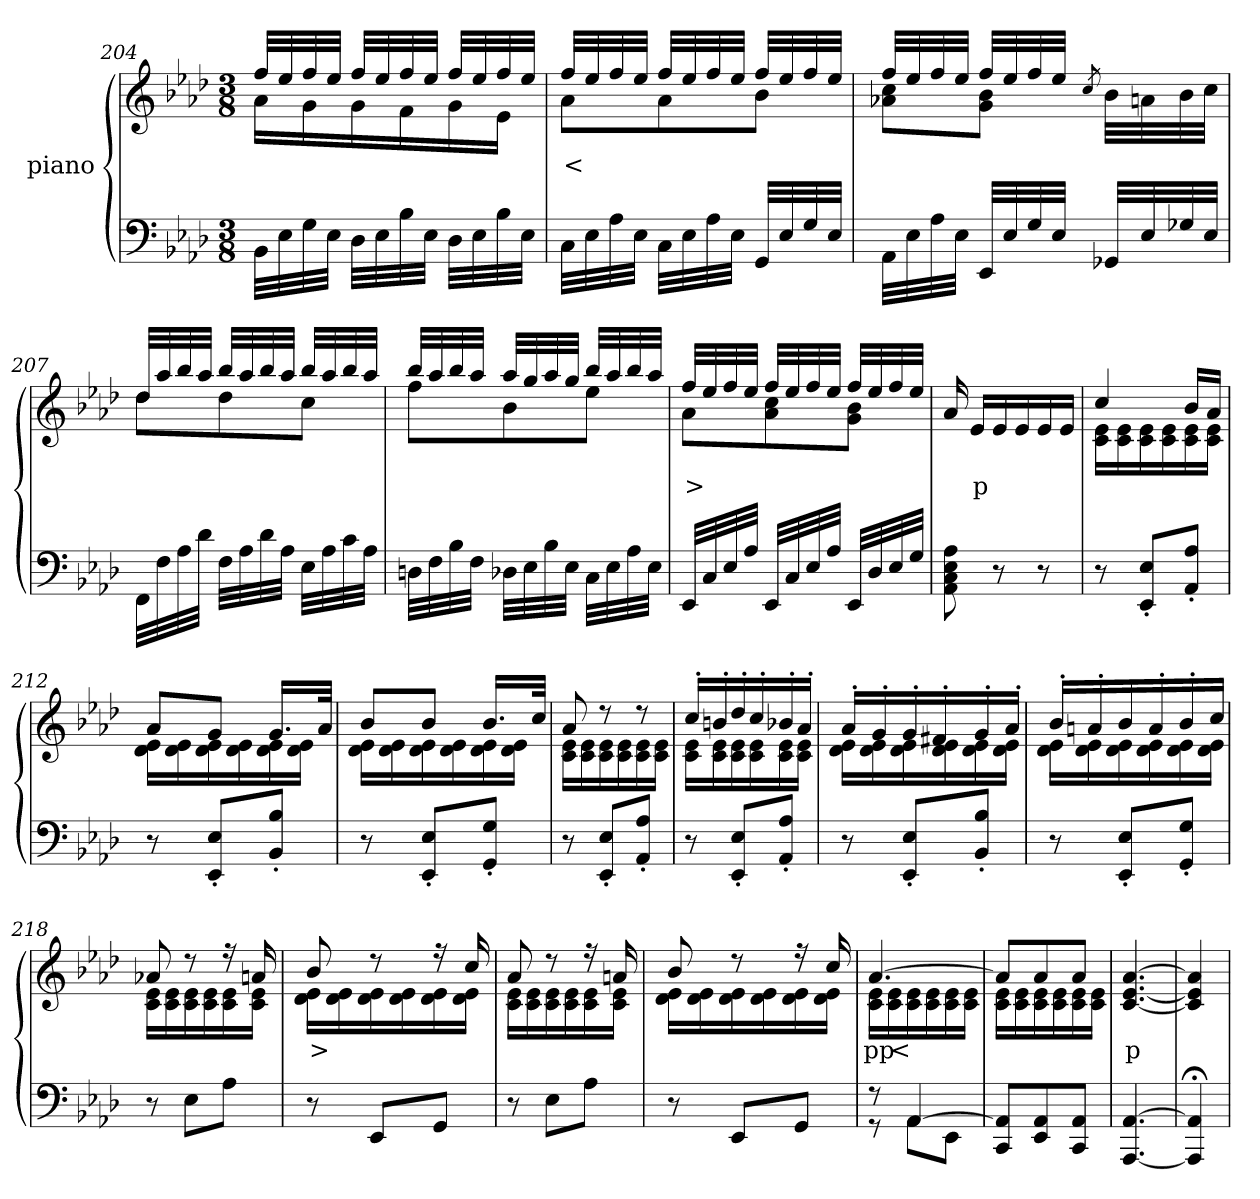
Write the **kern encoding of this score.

**kern	**kern	**text
*part2	*part1	*part1
*staff2	*staff1	*staff1
*	*I"piano	*
*clefF4	*clefG2	*
*k[b-e-a-d-]	*k[b-e-a-d-]	*
*M3/8	*M3/8	*
=204	=204	=204
*	*^	*
32BB-LLL	32ffLLL	16a-LL	.
32E-	32ee-	.	.
32G	32ff	16g	.
32E-JJJ	32ee-JJJ	.	.
32D-LLL	32ffLLL	16g	.
32E-	32ee-	.	.
32B-	32ff	16f	.
32E-JJJ	32ee-JJJ	.	.
32D-LLL	32ffLLL	16g	.
32E-	32ee-	.	.
32B-	32ff	16e-JJ	.
32E-JJJ	32ee-JJJ	.	.
=205	=205	=205	=205
32CLLL	32ffLLL	8a-L	<
32E-	32ee-	.	.
32A-	32ff	.	.
32E-JJJ	32ee-JJJ	.	.
32CLLL	32ffLLL	8a-	.
32E-	32ee-	.	.
32A-	32ff	.	.
32E-JJJ	32ee-JJJ	.	.
32GGLLL	32ffLLL	8b-J	.
32E-	32ee-	.	.
32G	32ff	.	.
32E-JJJ	32ee-JJJ	.	.
=206	=206	=206	=206
32AA-LLL	32ffLLL	8a-X 8ccL	.
32E-	32ee-	.	.
32A-	32ff	.	.
32E-JJJ	32ee-JJJ	.	.
32EE-LLL	32ffLLL	8g 8b-J	.
32E-	32ee-	.	.
32G	32ff	.	.
32E-JJJ	32ee-JJJ	.	.
.	8qcc	.	.
32GG-XLLL	32b-LLL	8ryy	.
32E-	32an	.	.
32G-	32b-	.	.
32E-JJJ	32ccJJJ	.	.
=207	=207	=207	=207
32FFLLL	32dd-LLL	8dd-L	.
32F	32aa-	.	.
32A-	32bb-	.	.
32d-JJJ	32aa-JJJ	.	.
32FLLL	32bb-LLL	8dd-	.
32A-	32aa-	.	.
32d-	32bb-	.	.
32A-JJJ	32aa-JJJ	.	.
32E-LLL	32bb-LLL	8ccJ	.
32A-	32aa-	.	.
32c	32bb-	.	.
32A-JJJ	32aa-JJJ	.	.
=208	=208	=208	=208
32DnLLL	32bb-LLL	8ffL	.
32F	32aa-	.	.
32B-	32bb-	.	.
32FJJJ	32aa-JJJ	.	.
32D-XLLL	32aa-LLL	8b-	.
32E-	32gg	.	.
32B-	32aa-	.	.
32E-JJJ	32ggJJJ	.	.
32CLLL	32bb-LLL	8ee-J	.
32E-	32aa-	.	.
32A-	32bb-	.	.
32E-JJJ	32aa-JJJ	.	.
=209	=209	=209	=209
32EE-LLL	32ffLLL	8a-L	>
32C	32ee-	.	.
32E-	32ff	.	.
32A-JJJ	32ee-JJJ	.	.
32EE-LLL	32ffLLL	8a- 8cc	.
32C	32ee-	.	.
32E-	32ff	.	.
32A-JJJ	32ee-JJJ	.	.
32EE-LLL	32ffLLL	8g 8b-J	.
32D-	32ee-	.	.
32E-	32ff	.	.
32GJJJ	32ee-JJJ	.	.
*	*v	*v	*
=210	=210	=210
8AA- 8C 8E- 8A-	16a-	.
.	16e-LL	p
8r	16e-	.
.	16e-	.
8r	16e-	.
.	16e-JJ	.
=211	=211	=211
*	*^	*
8r	4cc	16c 16e-LL	.
.	.	16c 16e-	.
8EE-'> 8E-'>L	.	16c 16e-	.
.	.	16c 16e-	.
8AA-'> 8A-'>J	16b-LL	16c 16e-	.
.	16a-JJ	16c 16e-JJ	.
=212	=212	=212	=212
8r	8a-L	16d- 16e-LL	.
.	.	16d- 16e-	.
8EE-'> 8E-'>L	8gJ	16d- 16e-	.
.	.	16d- 16e-	.
8BB-'> 8B-'>J	16.gLL	16d- 16e-	.
.	.	16d- 16e-JJ	.
.	32a-JJk	.	.
=213	=213	=213	=213
8r	8b-L	16d- 16e-LL	.
.	.	16d- 16e-	.
8EE-'> 8E-'>L	8b-J	16d- 16e-	.
.	.	16d- 16e-	.
8GG'> 8G'>J	16.b-LL	16d- 16e-	.
.	.	16d- 16e-JJ	.
.	32ccJJk	.	.
=214	=214	=214	=214
8r	8a-	16c 16e-LL	.
.	.	16c 16e-	.
8EE-'> 8E-'>L	8r	16c 16e-	.
.	.	16c 16e-	.
8AA-'> 8A-'>J	8r	16c 16e-	.
.	.	16c 16e-JJ	.
=215	=215	=215	=215
8r	16cc'>LL	16c 16e-LL	.
.	16bn'>	16c 16e-	.
8EE-'> 8E-'>L	16dd-'>	16c 16e-	.
.	16cc'>	16c 16e-	.
8AA-'> 8A-'>J	16b-X'>	16c 16e-	.
.	16a-'>JJ	16c 16e-JJ	.
=216	=216	=216	=216
8r	16a-'>LL	16d- 16e-LL	.
.	16g'>	16d- 16e-	.
8EE-'> 8E-'>L	16g'>	16d- 16e-	.
.	16f#X'>	16d- 16e-	.
8BB-'> 8B-'>J	16g'>	16d- 16e-	.
.	16a-'>JJ	16d- 16e-JJ	.
=217	=217	=217	=217
8r	16b-'>LL	16d- 16e-LL	.
.	16an'>	16d- 16e-	.
8EE-'> 8E-'>L	16b-	16d- 16e-	.
.	16a'>	16d- 16e-	.
8GG'> 8G'>J	16b-'>	16d- 16e-	.
.	16ccJJ	16d- 16e-JJ	.
=218	=218	=218	=218
8r	8a-X	16c 16e-LL	.
.	.	16c 16e-	.
8E-L	8r	16c 16e-	.
.	.	16c 16e-	.
8A-J	16r	16c 16e-	.
.	16an	16c 16e-JJ	.
=219	=219	=219	=219
8r	8b-	16d- 16e-LL	>
.	.	16d- 16e-	.
8EE-L	8r	16d- 16e-	.
.	.	16d- 16e-	.
8GGJ	16r	16d- 16e-	.
.	16cc	16d- 16e-JJ	.
=220	=220	=220	=220
8r	8a-	16c 16e-LL	.
.	.	16c 16e-	.
8E-L	8r	16c 16e-	.
.	.	16c 16e-	.
8A-J	16r	16c 16e-	.
.	16an	16c 16e-JJ	.
=221	=221	=221	=221
8r	8b-	16d- 16e-LL	.
.	.	16d- 16e-	.
8EE-L	8r	16d- 16e-	.
.	.	16d- 16e-	.
8GGJ	16r	16d- 16e-	.
.	16cc	16d- 16e-JJ	.
=222	=222	=222	=222
*^	*	*	*
8r	8r	[4.a-	16c 16e-LL	pp
.	.	.	16c 16e-	<
[4AA-	8AA-L	.	16c 16e-	.
.	.	.	16c 16e-	.
.	8EE-J	.	16c 16e-	.
.	.	.	16c 16e-JJ	.
*v	*v	*	*	*
=223	=223	=223	=223
8CC 8AA-]L	8a-L]	16c 16e-LL	.
.	.	16c 16e-	.
8EE- 8AA-	8a-	16c 16e-	.
.	.	16c 16e-	.
8CC 8AA-J	8a-J	16c 16e-	.
.	.	16c 16e-JJ	.
*	*v	*v	*
=224	=224	=224
[4.AAA- [4.AA-	[4.c [4.e- [4.a-	p
=225	=225	=225
4AAA-];< 4AA-];<	4c] 4e-] 4a-]	.
=	=	=
*-	*-	*-
